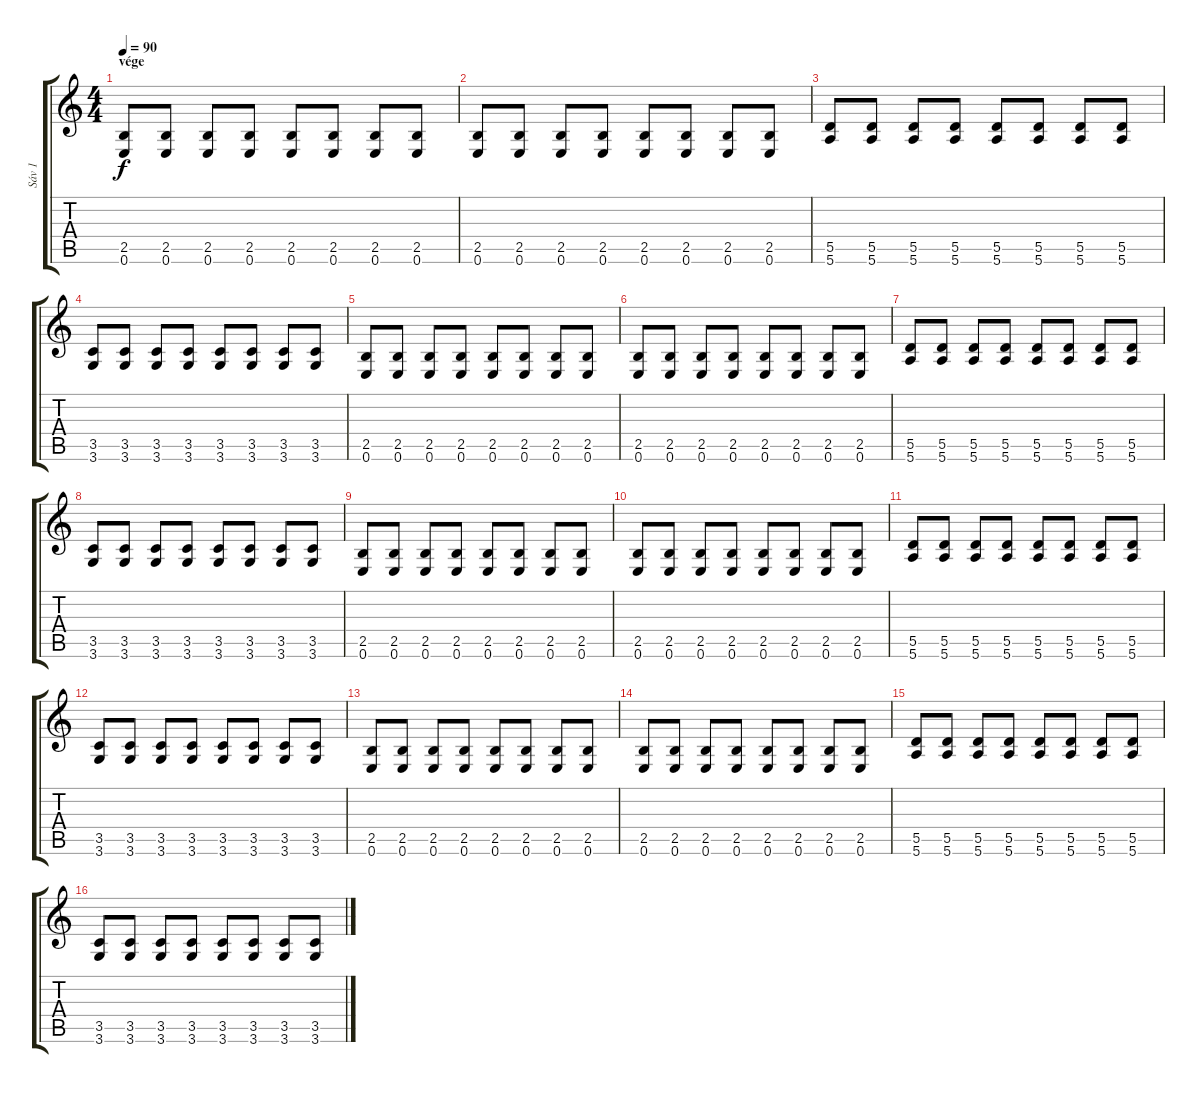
\track ("Sáv 1" "Sáv 1") {instrument distortionguitar}
\staff {score tabs}
\tuning (E4 B3 G3 D3 A2 E2) {hide}
\ts (4 4)
\section ("" "vége")
\tempo 90
\clef g2
\ks c
(2.5 0.6).8{dy f} (2.5 0.6).8 (2.5 0.6).8 (2.5 0.6).8 (2.5 0.6).8 (2.5 0.6).8 (2.5 0.6).8 (2.5 0.6).8 |
(2.5 0.6).8 (2.5 0.6).8 (2.5 0.6).8 (2.5 0.6).8 (2.5 0.6).8 (2.5 0.6).8 (2.5 0.6).8 (2.5 0.6).8 |
(5.5 5.6).8 (5.5 5.6).8 (5.5 5.6).8 (5.5 5.6).8 (5.5 5.6).8 (5.5 5.6).8 (5.5 5.6).8 (5.5 5.6).8 |
(3.5 3.6).8 (3.5 3.6).8 (3.5 3.6).8 (3.5 3.6).8 (3.5 3.6).8 (3.5 3.6).8 (3.5 3.6).8 (3.5 3.6).8 |
(2.5 0.6).8 (2.5 0.6).8 (2.5 0.6).8 (2.5 0.6).8 (2.5 0.6).8 (2.5 0.6).8 (2.5 0.6).8 (2.5 0.6).8 |
(2.5 0.6).8 (2.5 0.6).8 (2.5 0.6).8 (2.5 0.6).8 (2.5 0.6).8 (2.5 0.6).8 (2.5 0.6).8 (2.5 0.6).8 |
(5.5 5.6).8 (5.5 5.6).8 (5.5 5.6).8 (5.5 5.6).8 (5.5 5.6).8 (5.5 5.6).8 (5.5 5.6).8 (5.5 5.6).8 |
(3.5 3.6).8 (3.5 3.6).8 (3.5 3.6).8 (3.5 3.6).8 (3.5 3.6).8 (3.5 3.6).8 (3.5 3.6).8 (3.5 3.6).8 |
(2.5 0.6).8 (2.5 0.6).8 (2.5 0.6).8 (2.5 0.6).8 (2.5 0.6).8 (2.5 0.6).8 (2.5 0.6).8 (2.5 0.6).8 |
(2.5 0.6).8 (2.5 0.6).8 (2.5 0.6).8 (2.5 0.6).8 (2.5 0.6).8 (2.5 0.6).8 (2.5 0.6).8 (2.5 0.6).8 |
(5.5 5.6).8 (5.5 5.6).8 (5.5 5.6).8 (5.5 5.6).8 (5.5 5.6).8 (5.5 5.6).8 (5.5 5.6).8 (5.5 5.6).8 |
(3.5 3.6).8 (3.5 3.6).8 (3.5 3.6).8 (3.5 3.6).8 (3.5 3.6).8 (3.5 3.6).8 (3.5 3.6).8 (3.5 3.6).8 |
(2.5 0.6).8 (2.5 0.6).8 (2.5 0.6).8 (2.5 0.6).8 (2.5 0.6).8 (2.5 0.6).8 (2.5 0.6).8 (2.5 0.6).8 |
(2.5 0.6).8 (2.5 0.6).8 (2.5 0.6).8 (2.5 0.6).8 (2.5 0.6).8 (2.5 0.6).8 (2.5 0.6).8 (2.5 0.6).8 |
(5.5 5.6).8 (5.5 5.6).8 (5.5 5.6).8 (5.5 5.6).8 (5.5 5.6).8 (5.5 5.6).8 (5.5 5.6).8 (5.5 5.6).8 |
(3.5 3.6).8 (3.5 3.6).8 (3.5 3.6).8 (3.5 3.6).8 (3.5 3.6).8 (3.5 3.6).8 (3.5 3.6).8 (3.5 3.6).8
